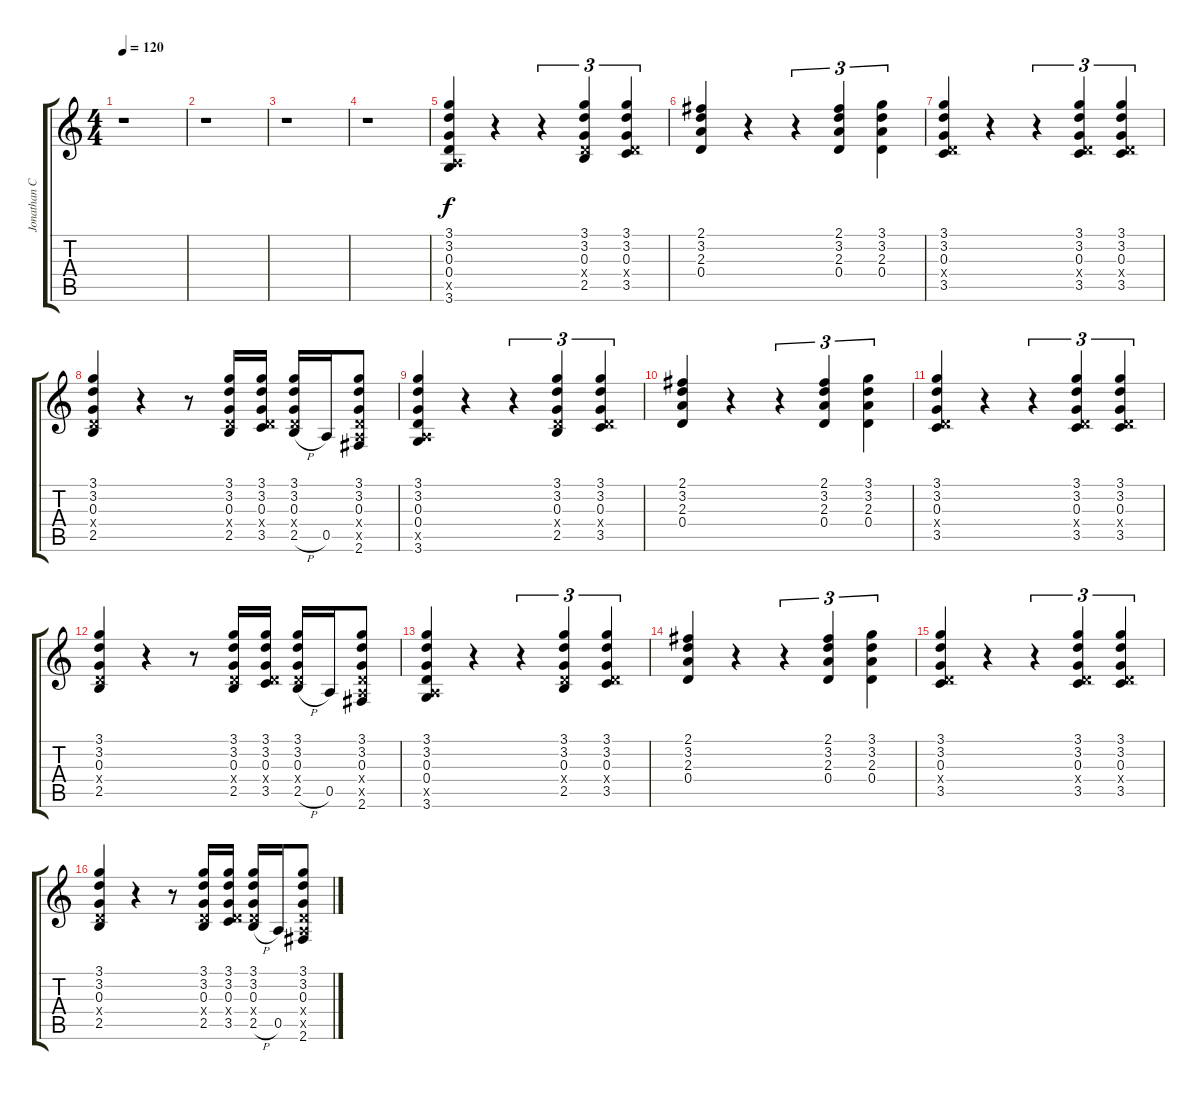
\track ("Jonathan Cain" "Jonathan C") {instrument overdrivenguitar}
\staff {score tabs}
\tuning (E4 B3 G3 D3 A2 E2) {hide}
\ts (4 4)
\tempo 120
\clef g2
\ks c
r.1{dy f instrument overdrivenguitar} |
r.1 |
r.1 |
r.1 |
(3.1 3.2 0.3 0.4 0.5{x} 3.6).4 r.4 r.4{tu (3 2)} (3.1 3.2 0.3 0.4{x} 2.5).4{tu (3 2)} (3.1 3.2 0.3 0.4{x} 3.5).4{tu (3 2)} |
(2.1 3.2 2.3 0.4).4 r.4 r.4{tu (3 2)} (2.1 3.2 2.3 0.4).4{tu (3 2)} (3.1 3.2 2.3 0.4).4{tu (3 2)} |
(3.1 3.2 0.3 0.4{x} 3.5).4 r.4 r.4{tu (3 2)} (3.1 3.2 0.3 0.4{x} 3.5).4{tu (3 2)} (3.1 3.2 0.3 0.4{x} 3.5).4{tu (3 2)} |
(3.1 3.2 0.3 0.4{x} 2.5).4 r.4 r.8 (3.1 3.2 0.3 0.4{x} 2.5).16 (3.1 3.2 0.3 0.4{x} 3.5).16 (3.1 3.2 0.3 0.4{x} 2.5{h}).16 0.5.16 (3.1 3.2 0.3 0.4{x} 0.5{x} 2.6).8 |
(3.1 3.2 0.3 0.4 0.5{x} 3.6).4 r.4 r.4{tu (3 2)} (3.1 3.2 0.3 0.4{x} 2.5).4{tu (3 2)} (3.1 3.2 0.3 0.4{x} 3.5).4{tu (3 2)} |
(2.1 3.2 2.3 0.4).4 r.4 r.4{tu (3 2)} (2.1 3.2 2.3 0.4).4{tu (3 2)} (3.1 3.2 2.3 0.4).4{tu (3 2)} |
(3.1 3.2 0.3 0.4{x} 3.5).4 r.4 r.4{tu (3 2)} (3.1 3.2 0.3 0.4{x} 3.5).4{tu (3 2)} (3.1 3.2 0.3 0.4{x} 3.5).4{tu (3 2)} |
(3.1 3.2 0.3 0.4{x} 2.5).4 r.4 r.8 (3.1 3.2 0.3 0.4{x} 2.5).16 (3.1 3.2 0.3 0.4{x} 3.5).16 (3.1 3.2 0.3 0.4{x} 2.5{h}).16 0.5.16 (3.1 3.2 0.3 0.4{x} 0.5{x} 2.6).8 |
(3.1 3.2 0.3 0.4 0.5{x} 3.6).4 r.4 r.4{tu (3 2)} (3.1 3.2 0.3 0.4{x} 2.5).4{tu (3 2)} (3.1 3.2 0.3 0.4{x} 3.5).4{tu (3 2)} |
(2.1 3.2 2.3 0.4).4 r.4 r.4{tu (3 2)} (2.1 3.2 2.3 0.4).4{tu (3 2)} (3.1 3.2 2.3 0.4).4{tu (3 2)} |
(3.1 3.2 0.3 0.4{x} 3.5).4 r.4 r.4{tu (3 2)} (3.1 3.2 0.3 0.4{x} 3.5).4{tu (3 2)} (3.1 3.2 0.3 0.4{x} 3.5).4{tu (3 2)} |
(3.1 3.2 0.3 0.4{x} 2.5).4 r.4 r.8 (3.1 3.2 0.3 0.4{x} 2.5).16 (3.1 3.2 0.3 0.4{x} 3.5).16 (3.1 3.2 0.3 0.4{x} 2.5{h}).16 0.5.16 (3.1 3.2 0.3 0.4{x} 0.5{x} 2.6).8
